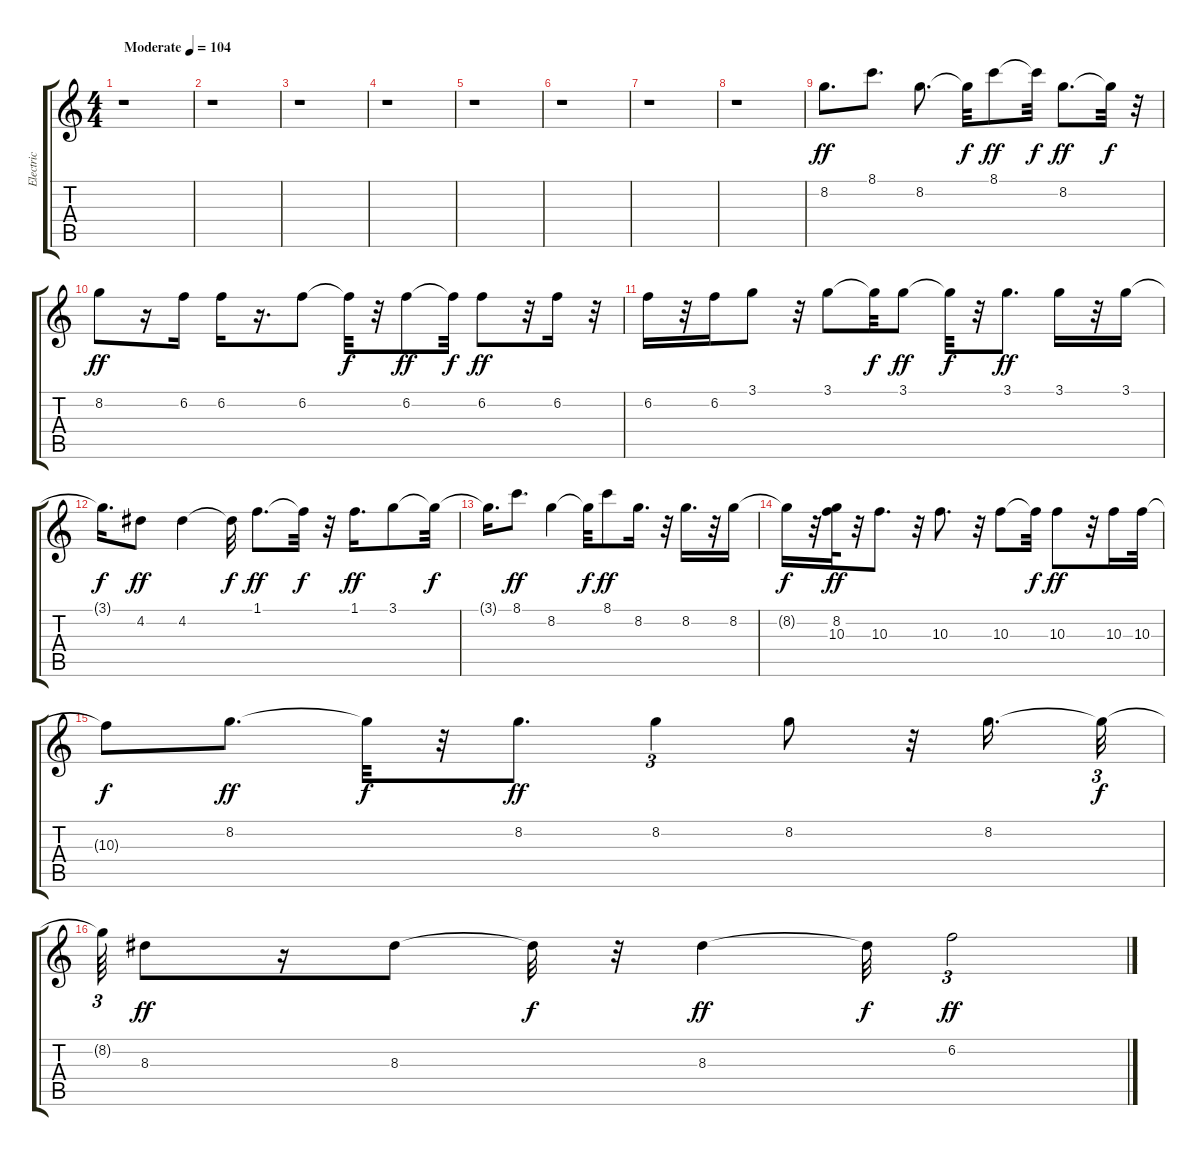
\track ("Electric" "Electric") {instrument electricguitarclean}
\staff {score tabs}
\tuning (E4 B3 G3 D3 A2 E2) {hide}
\ts (4 4)
\tempo (104 "Moderate")
\clef g2
\ks c
r.1{dy ff instrument electricguitarclean} |
r.1 |
r.1 |
r.1 |
r.1 |
r.1 |
r.1 |
r.1 |
8.2.8{d} 8.1.8{d} 8.2.8{d} 8.2{t}.32{dy f} 8.1.8{dy ff} 8.1{t}.32{dy f} 8.2.8{d dy ff} 8.2{t}.32{dy f} r.32 |
8.2.8{dy ff} r.16 6.2.16 6.2.16 r.16{d} 6.2.8 6.2{t}.32{dy f} r.32 6.2.8{dy ff} 6.2{t}.32{dy f} 6.2.8{dy ff} r.32 6.2.16 r.32 |
6.2.16 r.32 6.2.16 3.1.8 r.32 3.1.8 3.1{t}.32{dy f} 3.1.8{dy ff} 3.1{t}.32{dy f} r.32 3.1.8{d dy ff} 3.1.16 r.32 3.1.16 |
3.1{t}.16{d dy f} 4.2.8{dy ff} 4.2.4 4.2{t}.32{dy f} 1.1.8{d dy ff} 1.1{t}.32{dy f} r.32 1.1.16{d dy ff} 3.1.8 3.1{t}.32{dy f} |
3.1{t}.16{d} 8.1.8{d dy ff} 8.2.4 8.2{t}.32{dy f} 8.1.8{dy ff} 8.2.16{d} r.32 8.2.16{d} r.32 8.2.16 |
8.2{t}.16{dy f} r.32 (8.2 10.3).32{dy ff} r.32 10.3.8{d} r.32 10.3.8{d} r.32 10.3.8 10.3{t}.32{dy f} 10.3.8{dy ff} r.32 10.3.16 10.3.32 |
10.3{t}.8{dy f} 8.2.8{d dy ff} 8.2{t}.32{dy f} r.32 8.2.8{d dy ff} 8.2.4{tu (3 2)} 8.2.8 r.32 8.2.16{d} 8.2{t}.32{tu (3 2) dy f} |
8.2{t}.64{tu (3 2)} 8.3.8{dy ff} r.16 8.3.8 8.3{t}.32{dy f} r.32 8.3.4{dy ff} 8.3{t}.32{dy f} 6.2.2{tu (3 2) dy ff}
